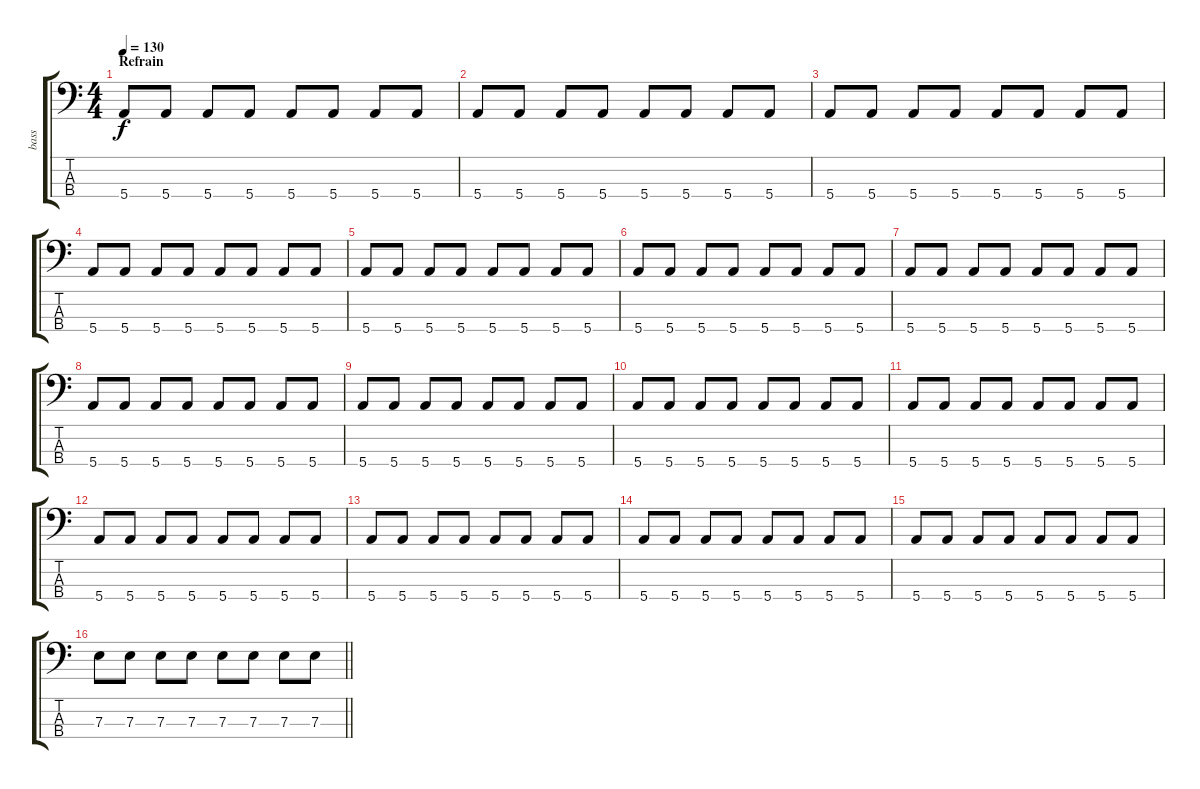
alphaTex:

\track ("bass" "bass") {instrument acousticguitarsteel}
\staff {score tabs}
\tuning (G2 D2 A1 E1) {hide}
\ts (4 4)
\section ("" "Refrain")
\tempo 130
\clef f4
\ks c
5.4.8{dy f} 5.4.8 5.4.8 5.4.8 5.4.8 5.4.8 5.4.8 5.4.8 |
5.4.8 5.4.8 5.4.8 5.4.8 5.4.8 5.4.8 5.4.8 5.4.8 |
5.4.8 5.4.8 5.4.8 5.4.8 5.4.8 5.4.8 5.4.8 5.4.8 |
5.4.8 5.4.8 5.4.8 5.4.8 5.4.8 5.4.8 5.4.8 5.4.8 |
5.4.8 5.4.8 5.4.8 5.4.8 5.4.8 5.4.8 5.4.8 5.4.8 |
5.4.8 5.4.8 5.4.8 5.4.8 5.4.8 5.4.8 5.4.8 5.4.8 |
5.4.8 5.4.8 5.4.8 5.4.8 5.4.8 5.4.8 5.4.8 5.4.8 |
5.4.8 5.4.8 5.4.8 5.4.8 5.4.8 5.4.8 5.4.8 5.4.8 |
5.4.8 5.4.8 5.4.8 5.4.8 5.4.8 5.4.8 5.4.8 5.4.8 |
5.4.8 5.4.8 5.4.8 5.4.8 5.4.8 5.4.8 5.4.8 5.4.8 |
5.4.8 5.4.8 5.4.8 5.4.8 5.4.8 5.4.8 5.4.8 5.4.8 |
5.4.8 5.4.8 5.4.8 5.4.8 5.4.8 5.4.8 5.4.8 5.4.8 |
5.4.8 5.4.8 5.4.8 5.4.8 5.4.8 5.4.8 5.4.8 5.4.8 |
5.4.8 5.4.8 5.4.8 5.4.8 5.4.8 5.4.8 5.4.8 5.4.8 |
5.4.8 5.4.8 5.4.8 5.4.8 5.4.8 5.4.8 5.4.8 5.4.8 |
\barLineRight lightlight
7.3.8 7.3.8 7.3.8 7.3.8 7.3.8 7.3.8 7.3.8 7.3.8
